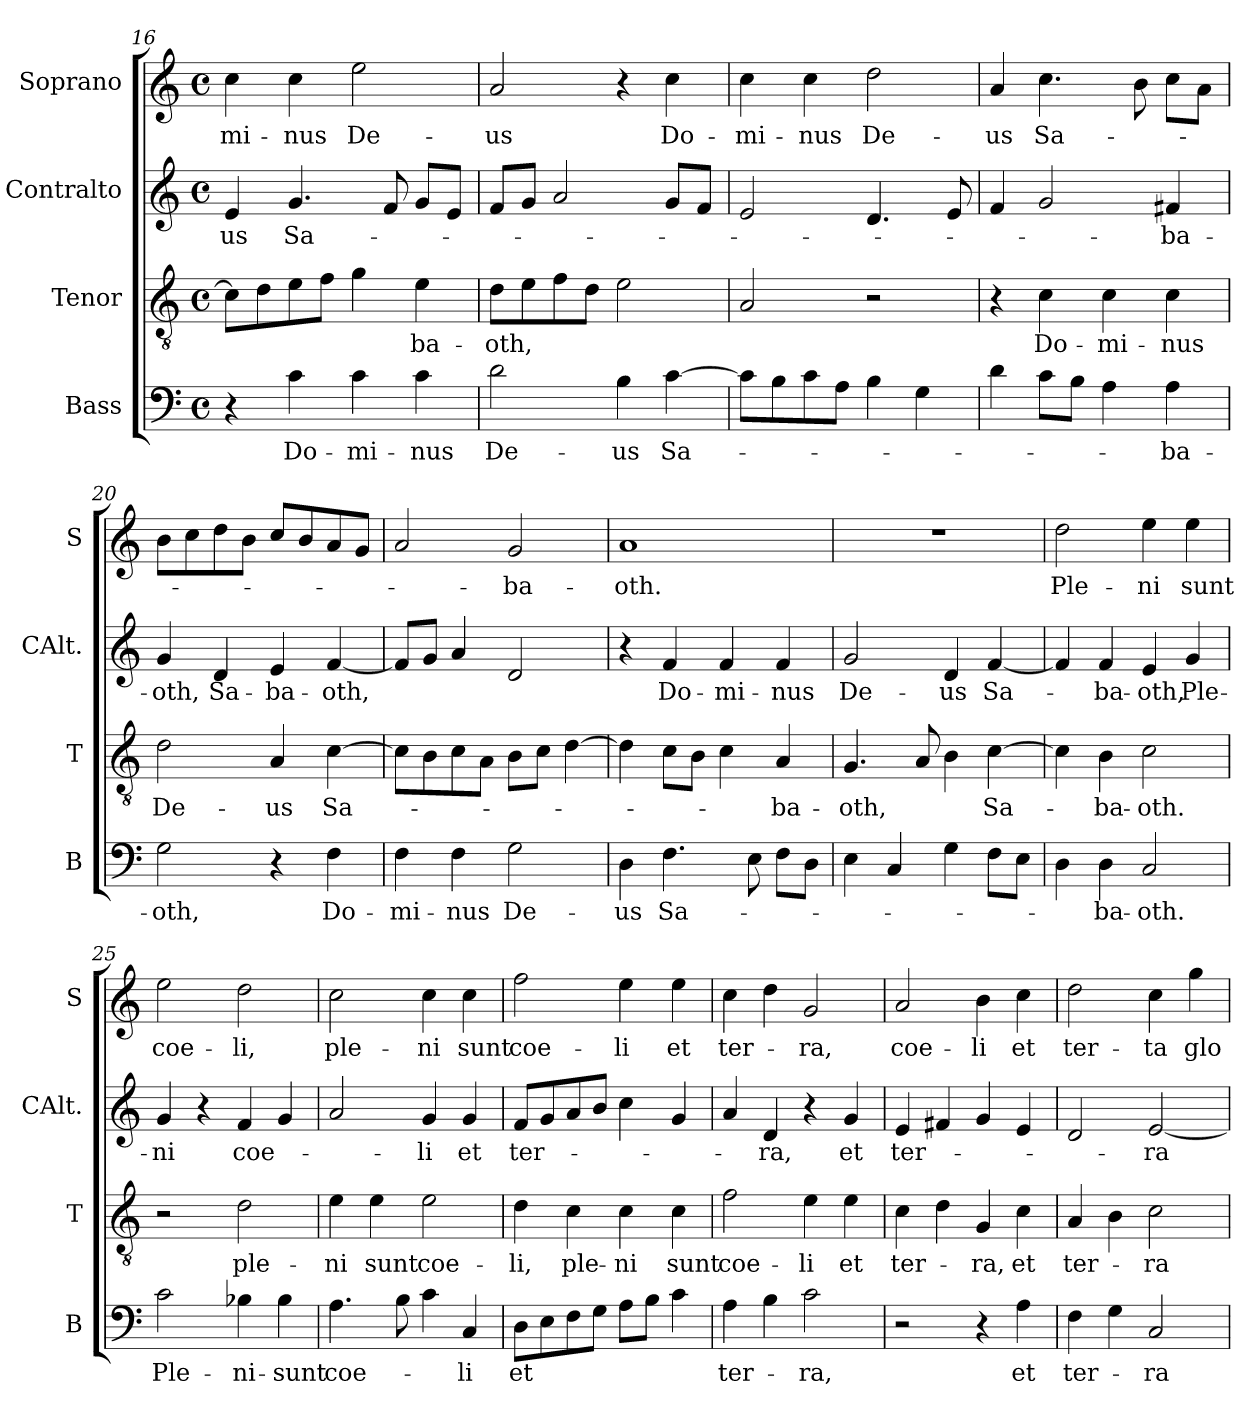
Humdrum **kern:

**kern	**text	**kern	**text	**kern	**text	**kern	**text
*part4	*part4	*part3	*part3	*part2	*part2	*part1	*part1
*staff4	*staff4	*staff3	*staff3	*staff2	*staff2	*staff1	*staff1
*I"Bass	*	*I"Tenor	*	*I"Contralto	*	*I"Soprano	*
*I'B	*	*I'T	*	*I'CAlt.	*	*I'S	*
!!LO:PB:g=z
*clefF4	*	*clefGv2	*	*clefG2	*	*clefG2	*
*k[]	*	*k[]	*	*k[]	*	*k[]	*
*C:	*	*C:	*	*C:	*	*C:	*
*M4/4	*	*M4/4	*	*M4/4	*	*M4/4	*
*met(c)	*	*met(c)	*	*met(c)	*	*met(c)	*
=16	=16	=16	=16	=16	=16	=16	=16
4r	.	8c\L]	.	4e/	-us	4cc\	-mi-
.	.	8d\	.	.	.	.	.
4c\	Do-	8e\	.	4.g/	Sa-	4cc\	-nus
.	.	8f\J	.	.	.	.	.
4c\	-mi-	4g\	.	.	.	2ee\	De-
.	.	.	.	8f/	.	.	.
4c\	-nus	4e\	-ba-	8g/L	.	.	.
.	.	.	.	8e/J	.	.	.
=17	=17	=17	=17	=17	=17	=17	=17
2d\	De-	8d\L	-oth,	8f/L	.	2a/	-us
.	.	8e\	.	8g/J	.	.	.
.	.	8f\	.	2a/	.	.	.
.	.	8d\J	.	.	.	.	.
4B\	-us	2e\	.	.	.	4r	.
[4c\	Sa-	.	.	8g/L	.	4cc\	Do-
.	.	.	.	8f/J	.	.	.
=18	=18	=18	=18	=18	=18	=18	=18
8c\L]	.	2A/	.	2e/	.	4cc\	-mi-
8B\	.	.	.	.	.	.	.
8c\	.	.	.	.	.	4cc\	-nus
8A\J	.	.	.	.	.	.	.
4B\	.	2r	.	4.d/	.	2dd\	De-
4G\	.	.	.	.	.	.	.
.	.	.	.	8e/	.	.	.
=19	=19	=19	=19	=19	=19	=19	=19
4d\	.	4r	.	4f/	.	4a/	-us
8c\L	.	4c\	Do-	2g/	.	4.cc\	Sa-
8B\J	.	.	.	.	.	.	.
4A\	.	4c\	-mi-	.	.	.	.
.	.	.	.	.	.	8b\	.
4A\	-ba-	4c\	-nus	4f#X/	-ba-	8cc\L	.
.	.	.	.	.	.	8a\J	.
=20	=20	=20	=20	=20	=20	=20	=20
2G\	-oth,	2d\	De-	4g/	-oth,	8b\L	.
.	.	.	.	.	.	8cc\	.
.	.	.	.	4d/	Sa-	8dd\	.
.	.	.	.	.	.	8b\J	.
4r	.	4A/	-us	4e/	-ba-	8cc/L	.
.	.	.	.	.	.	8b/	.
4F\	Do-	[4c\	Sa-	[4f/	-oth,	8a/	.
.	.	.	.	.	.	8g/J	.
!!LO:LB:g=z
=21	=21	=21	=21	=21	=21	=21	=21
4F\	-mi-	8c\L]	.	8f/L]	.	2a/	.
.	.	8B\	.	8g/J	.	.	.
4F\	-nus	8c\	.	4a/	.	.	.
.	.	8A\J	.	.	.	.	.
2G\	De-	8B\L	.	2d/	.	2g/	-ba-
.	.	8c\J	.	.	.	.	.
.	.	[4d\	.	.	.	.	.
=22	=22	=22	=22	=22	=22	=22	=22
4D\	-us	4d\]	.	4r	.	1a	-oth.
4.F\	Sa-	8c\L	.	4f/	Do-	.	.
.	.	8B\J	.	.	.	.	.
.	.	4c\	.	4f/	-mi-	.	.
8E\	.	.	.	.	.	.	.
8F\L	.	4A/	-ba-	4f/	-nus	.	.
8D\J	.	.	.	.	.	.	.
=23	=23	=23	=23	=23	=23	=23	=23
4E\	.	4.G/	-oth,	2g/	De-	1r	.
4C/	.	.	.	.	.	.	.
.	.	8A/	.	.	.	.	.
4G\	.	4B\	.	4d/	-us	.	.
8F\L	.	[4c\	Sa-	[4f/	Sa-	.	.
8E\J	.	.	.	.	.	.	.
=24	=24	=24	=24	=24	=24	=24	=24
4D\	.	4c\]	.	4f/]	.	2dd\	Ple-
4D\	-ba-	4B\	-ba-	4f/	-ba-	.	.
2C/	-oth.	2c\	-oth.	4e/	-oth,	4ee\	-ni
.	.	.	.	4g/	Ple-	4ee\	sunt
=25	=25	=25	=25	=25	=25	=25	=25
2c\	Ple-	2r	.	4g/	-ni	2ee\	coe-
.	.	.	.	4r	sunt	.	.
4B-X\	-ni-	2d\	ple-	4f/	coe-	2dd\	-li,
4B-\	-sunt	.	.	4g/	.	.	.
!!LO:LB:g=z
=26	=26	=26	=26	=26	=26	=26	=26
4.A\	coe-	4e\	-ni	2a/	.	2cc\	ple-
.	.	4e\	sunt	.	.	.	.
8B\	.	.	.	.	.	.	.
4c\	.	2e\	coe-	4g/	-li	4cc\	-ni
4C/	-li	.	.	4g/	et	4cc\	sunt
=27	=27	=27	=27	=27	=27	=27	=27
8D\L	et	4d\	-li,	8f/L	ter-	2ff\	coe-
8E\	.	.	.	8g/	.	.	.
8F\	.	4c\	ple-	8a/	.	.	.
8G\J	.	.	.	8b/J	.	.	.
8A\L	.	4c\	-ni	4cc\	.	4ee\	-li
8B\J	.	.	.	.	.	.	.
4c\	.	4c\	sunt	4g/	.	4ee\	et
=28	=28	=28	=28	=28	=28	=28	=28
4A\	ter-	2f\	coe-	4a/	.	4cc\	ter-
4B\	.	.	.	4d/	-ra,	4dd\	.
2c\	-ra,	4e\	-li	4r	.	2g/	-ra,
.	.	4e\	et	4g/	et	.	.
=29	=29	=29	=29	=29	=29	=29	=29
2r	.	4c\	ter-	4e/	ter-	2a/	coe-
.	.	4d\	.	4f#X/	.	.	.
4r	.	4G/	-ra,	4g/	.	4b\	-li
4A\	et	4c\	et	4e/	.	4cc\	et
=30	=30	=30	=30	=30	=30	=30	=30
4F\	ter-	4A/	ter-	2d/	.	2dd\	ter-
4G\	.	4B\	.	.	.	.	.
2C/	-ra	2c\	-ra	[2e/	-ra	4cc\	-ta
.	.	.	.	.	.	4gg\	glo-
=	=	=	=	=	=	=	=
*-	*-	*-	*-	*-	*-	*-	*-
